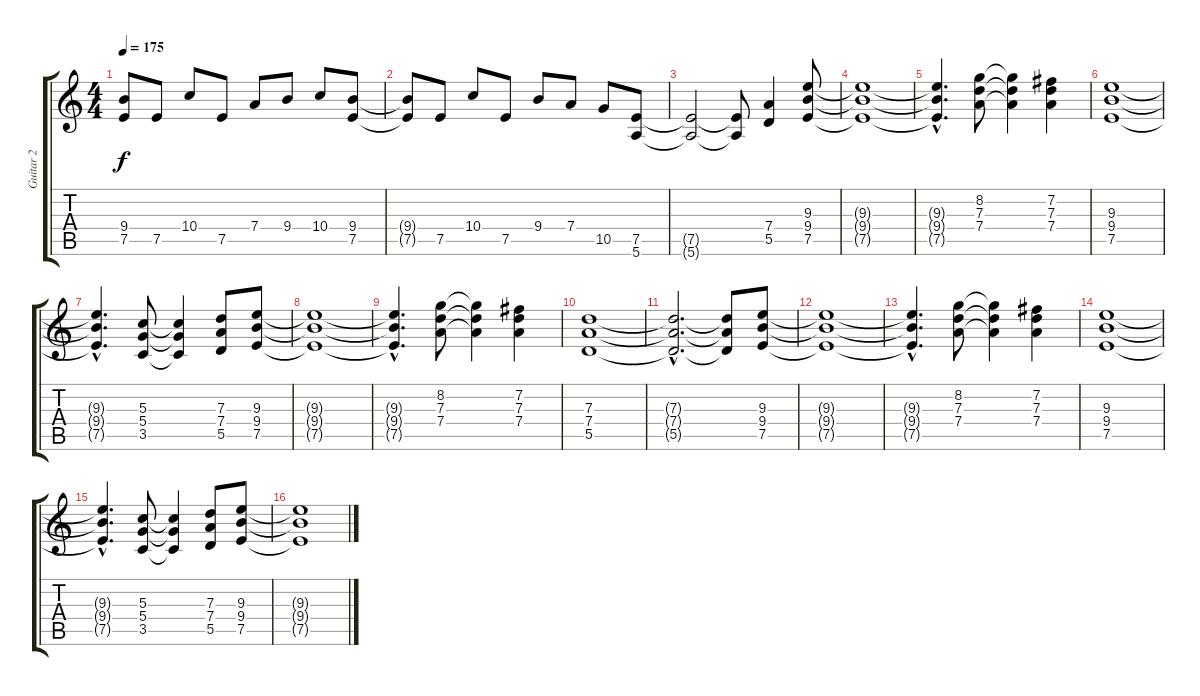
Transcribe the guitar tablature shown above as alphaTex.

\track ("Guitar 2" "Guitar 2") {instrument distortionguitar}
\staff {score tabs}
\tuning (E4 B3 G3 D3 A2 E2) {hide}
\ts (4 4)
\tempo 175
\clef g2
\ks c
(9.4{t} 7.5{t}).8{dy f} 7.5.8 10.4.8 7.5.8 7.4.8 9.4.8 10.4.8 (9.4 7.5).8 |
(9.4{t} 7.5{t}).8 7.5.8 10.4.8 7.5.8 9.4.8 7.4.8 10.5.8 (7.5 5.6).8 |
(7.5{t} 5.6{t}).2 (7.5{t} 5.6{t}).8 (7.4 5.5).4 (9.3 9.4 7.5).8 |
(9.3{t} 9.4{t} 7.5{t}).1 |
(9.3{hac t} 9.4{hac t} 7.5{hac t}).4{d} (8.2 7.3 7.4).8 (8.2{t} 7.3{t} 7.4{t}).4 (7.2 7.3 7.4).4 |
(9.3 9.4 7.5).1 |
(9.3{hac t} 9.4{hac t} 7.5{hac t}).4{d} (5.3 5.4 3.5).8 (5.3{t} 5.4{t} 3.5{t}).4 (7.3 7.4 5.5).8 (9.3 9.4 7.5).8 |
(9.3{t} 9.4{t} 7.5{t}).1 |
(9.3{hac t} 9.4{hac t} 7.5{hac t}).4{d} (8.2 7.3 7.4).8 (8.2{t} 7.3{t} 7.4{t}).4 (7.2 7.3 7.4).4 |
(7.3 7.4 5.5).1 |
(7.3{hac t} 7.4{hac t} 5.5{hac t}).2{d} (7.3{t} 7.4{t} 5.5{t}).8 (9.3 9.4 7.5).8 |
(9.3{t} 9.4{t} 7.5{t}).1 |
(9.3{hac t} 9.4{hac t} 7.5{hac t}).4{d} (8.2 7.3 7.4).8 (8.2{t} 7.3{t} 7.4{t}).4 (7.2 7.3 7.4).4 |
(9.3 9.4 7.5).1 |
(9.3{hac t} 9.4{hac t} 7.5{hac t}).4{d} (5.3 5.4 3.5).8 (5.3{t} 5.4{t} 3.5{t}).4 (7.3 7.4 5.5).8 (9.3 9.4 7.5).8 |
(9.3{t} 9.4{t} 7.5{t}).1
